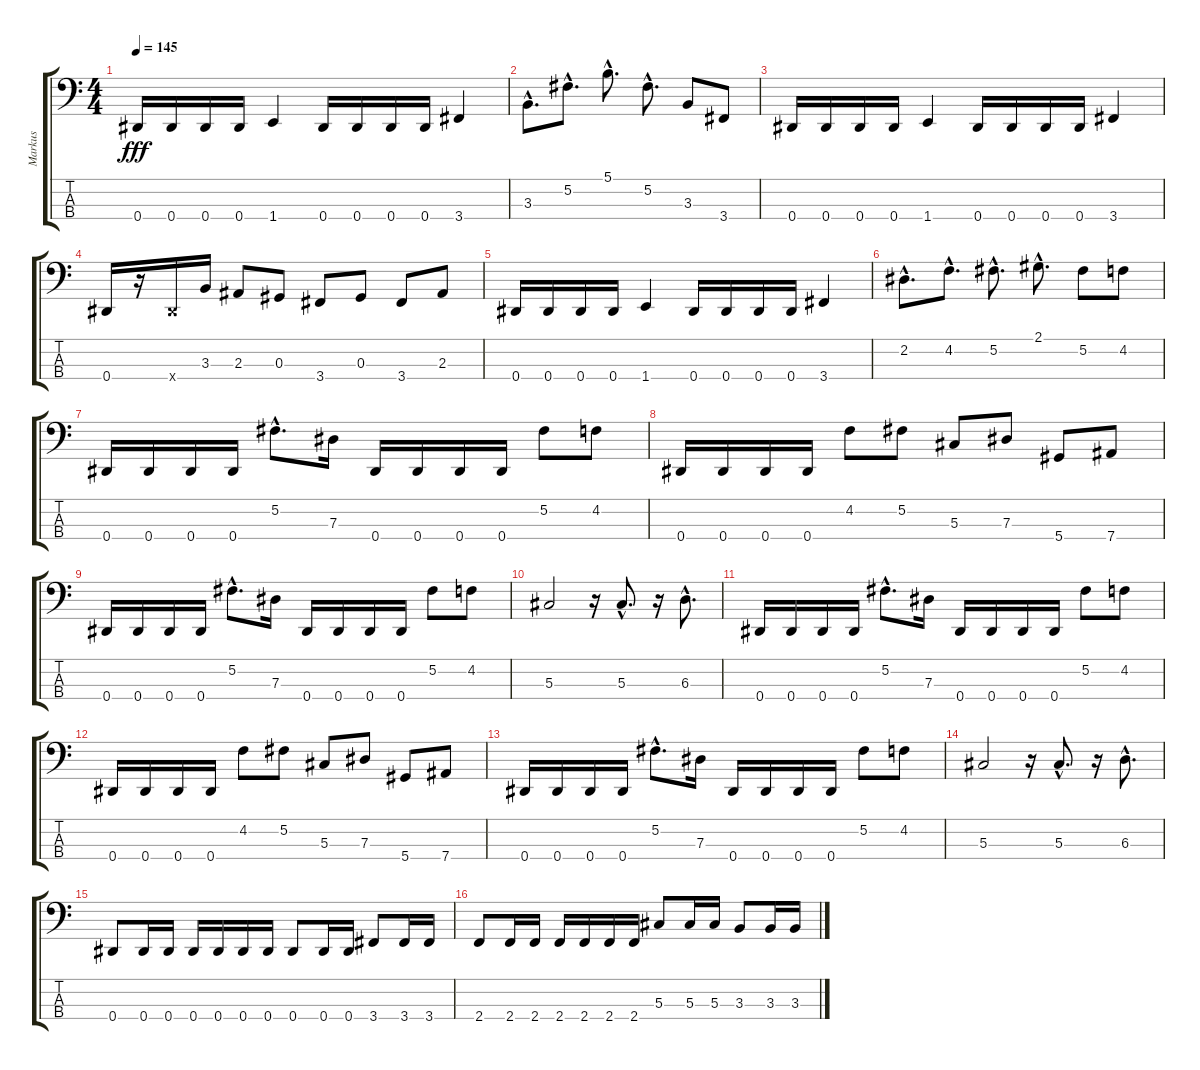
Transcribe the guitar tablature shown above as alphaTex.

\track ("Markus" "Markus") {instrument electricbasspick}
\staff {score tabs}
\tuning (Gb2 Db2 Ab1 Eb1) {hide}
\ts (4 4)
\tempo 145
\clef f4
\ks c
0.4.16{dy fff} 0.4.16 0.4.16 0.4.16 1.4.4 0.4.16 0.4.16 0.4.16 0.4.16 3.4.4 |
3.3{hac}.8{d} 5.2{hac}.8{d} 5.1{hac}.8{d} 5.2{hac}.8{d} 3.3.8 3.4.8 |
0.4.16 0.4.16 0.4.16 0.4.16 1.4.4 0.4.16 0.4.16 0.4.16 0.4.16 3.4.4 |
0.4.16 r.16 0.4{x}.16 3.3.16 2.3.8 0.3.8 3.4.8 0.3.8 3.4.8 2.3.8 |
0.4.16 0.4.16 0.4.16 0.4.16 1.4.4 0.4.16 0.4.16 0.4.16 0.4.16 3.4.4 |
2.2{hac}.8{d} 4.2{hac}.8{d} 5.2{hac}.8{d} 2.1{hac}.8{d} 5.2.8 4.2.8 |
0.4.16 0.4.16 0.4.16 0.4.16 5.2{hac}.8{d} 7.3.16 0.4.16 0.4.16 0.4.16 0.4.16 5.2.8 4.2.8 |
0.4.16 0.4.16 0.4.16 0.4.16 4.2.8 5.2.8 5.3.8 7.3.8 5.4.8 7.4.8 |
0.4.16 0.4.16 0.4.16 0.4.16 5.2{hac}.8{d} 7.3.16 0.4.16 0.4.16 0.4.16 0.4.16 5.2.8 4.2.8 |
5.3.2 r.16 5.3{hac}.8{d} r.16 6.3{hac}.8{d} |
0.4.16 0.4.16 0.4.16 0.4.16 5.2{hac}.8{d} 7.3.16 0.4.16 0.4.16 0.4.16 0.4.16 5.2.8 4.2.8 |
0.4.16 0.4.16 0.4.16 0.4.16 4.2.8 5.2.8 5.3.8 7.3.8 5.4.8 7.4.8 |
0.4.16 0.4.16 0.4.16 0.4.16 5.2{hac}.8{d} 7.3.16 0.4.16 0.4.16 0.4.16 0.4.16 5.2.8 4.2.8 |
5.3.2 r.16 5.3{hac}.8{d} r.16 6.3{hac}.8{d} |
0.4.8 0.4.16 0.4.16 0.4.16 0.4.16 0.4.16 0.4.16 0.4.8 0.4.16 0.4.16 3.4.8 3.4.16 3.4.16 |
2.4.8 2.4.16 2.4.16 2.4.16 2.4.16 2.4.16 2.4.16 5.3.8 5.3.16 5.3.16 3.3.8 3.3.16 3.3.16
